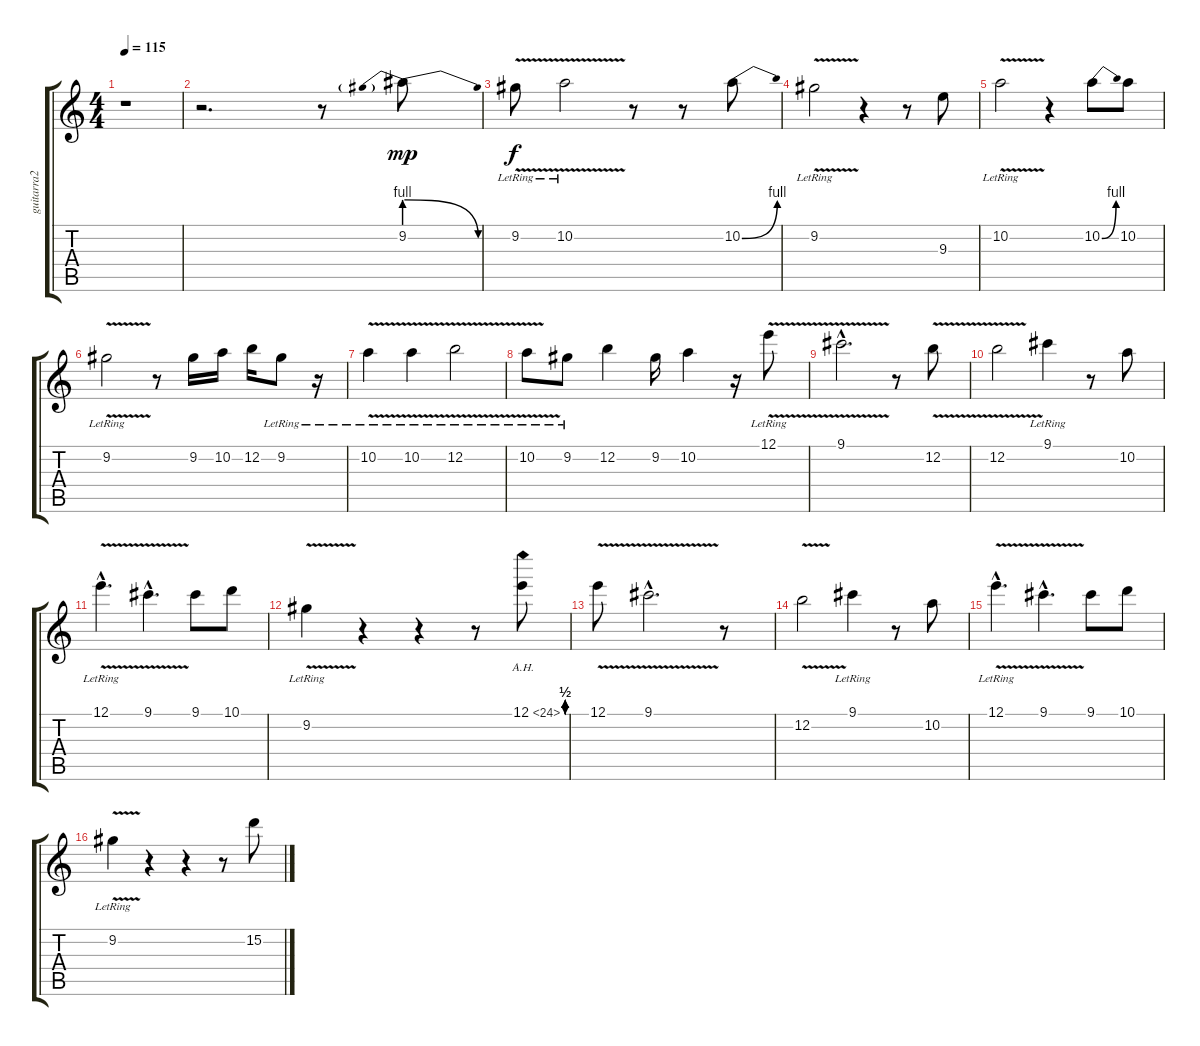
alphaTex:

\track ("guitarra2" "guitarra2") {instrument distortionguitar}
\staff {score tabs}
\tuning (E4 B3 G3 D3 A2 E2) {hide}
\ts (4 4)
\tempo 115
\clef g2
\ks c
r.1{dy mp instrument distortionguitar} |
r.2{d} r.8 9.2{be (prebendrelease 0 4 60 0)}.8 |
9.2{v lr}.8{dy f} 10.2{v lr}.2 r.8 r.8 10.2{be (bend 0 0 60 4)}.8 |
9.2{v lr}.2 r.4 r.8 9.3.8 |
10.2{v lr}.2 r.4 10.2{be (bend 0 0 60 4)}.8 10.2.8 |
9.2{v lr}.2 r.8 9.2.16 10.2.16 12.2.16 9.2{lr}.8 r.16 |
10.2{v lr}.4 10.2{v lr}.4 12.2{v lr}.2 |
10.2{v lr}.8 9.2{lr}.8 12.2.4 9.2.16 10.2.4 r.16 12.1{v lr}.8 |
9.1{v hac}.2{d} r.8 12.2{v}.8 |
12.2{v}.2 9.1{lr}.4 r.8 10.2.8 |
12.1{v hac lr}.4{d} 9.1{v hac}.4{d} 9.1.8 10.1.8 |
9.2{v lr}.4 r.4 r.4 r.8 12.1{be (custom 0 0 10 2 20 2 30 0 40 0 50 2 60 2) ah 12}.8 |
12.1{v}.8 9.1{v hac}.2{d} r.8 |
12.2{v}.2 9.1{lr}.4 r.8 10.2.8 |
12.1{v hac lr}.4{d} 9.1{v hac}.4{d} 9.1.8 10.1.8 |
9.2{v lr}.4 r.4 r.4 r.8 15.2.8
